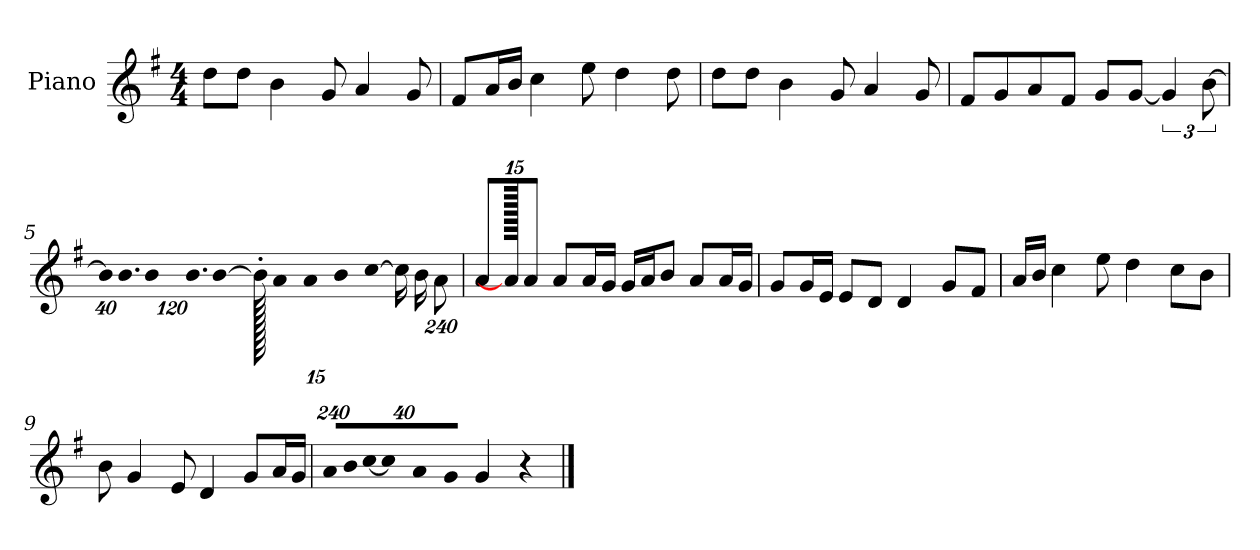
**kern
*part1
*staff1
*I"Piano
*I'P-no
*clefG2
*k[f#]
*M4/4
*MM90
=1
8dd\L
8dd\J
4b\
8g/
4a/
8g/
=2
8f#/L
16a/L
16b/JJ
4cc\
8ee\
4dd\
8dd\
=3
8dd\L
8dd\J
4b\
8g/
4a/
8g/
=4
8f#/L
8g/
8a/
8f#/J
8g/L
[8g/J
6g/]
[12b\
!!LO:LB:g=z
=5
*Xbrackettup
!LO:N:vis=32
640%23b\KLL]
!LO:N:vis=16.
960%103b\J
!LO:N:vis=8
960%137b\
!LO:N:vis=16.
960%103b\L
[384%41b\J
1920b'\]
24a\LL
24a\J
12b\
[12cc\J
16cc\LL]
16b\J
[1920%239a\J
=6
8a/L
1920a\]
8a/J
8a/L
16a/L
16g/JJ
16g/LL
16a/J
8b/J
8a/L
16a/L
16g/JJ
=7
8g/L
16g/L
16e/JJ
8e/L
8d/J
4d/
8g/L
8f#/J
=8
16a/LL
16b/JJ
4cc\
8ee\
4dd\
8cc\L
8b\J
!!LO:LB:g=z
=9
8b\
4g/
8e/
4d/
8g/L
16a/L
16g/JJ
=10
!LO:N:vis=16
1920%137a/LL
!LO:N:vis=32
640%23b/L
!LO:N:vis=32
[640%23cc/JJ
!LO:N:vis=8
960%137cc/]
!LO:N:vis=16
1920%137a/K
!LO:N:vis=8
960%137g/J
4g/
4r
==
*-
